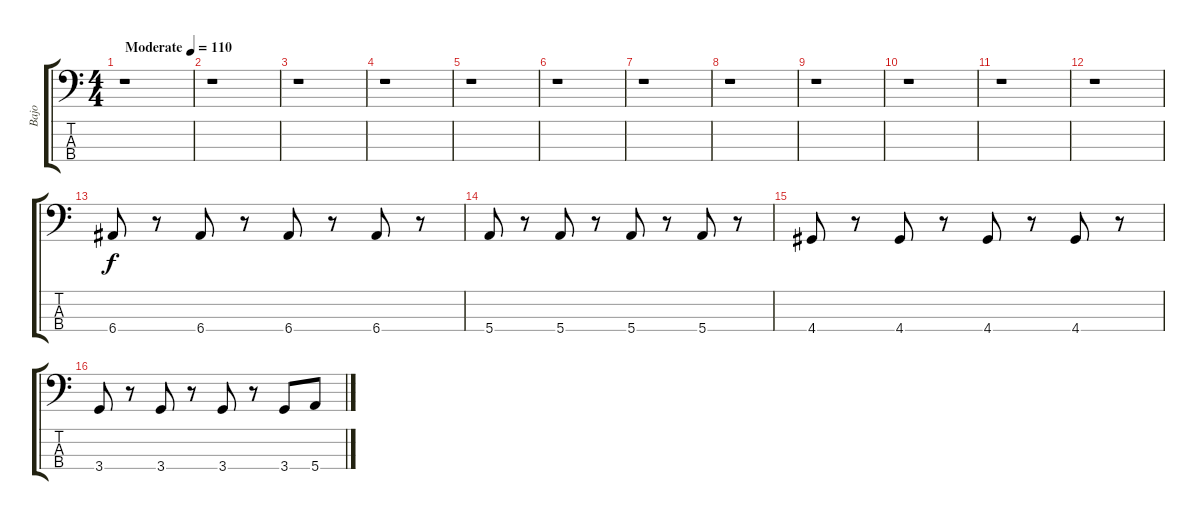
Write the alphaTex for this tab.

\track ("Bajo" "Bajo") {instrument electricbassfinger}
\staff {score tabs}
\tuning (G2 D2 A1 E1) {hide}
\ts (4 4)
\tempo (110 "Moderate")
\clef f4
\ks c
r.1{dy f instrument electricbassfinger} |
r.1 |
r.1 |
r.1 |
r.1 |
r.1 |
r.1 |
r.1 |
r.1 |
r.1 |
r.1 |
r.1 |
6.4.8 r.8 6.4.8 r.8 6.4.8 r.8 6.4.8 r.8 |
5.4.8 r.8 5.4.8 r.8 5.4.8 r.8 5.4.8 r.8 |
4.4.8 r.8 4.4.8 r.8 4.4.8 r.8 4.4.8 r.8 |
3.4.8 r.8 3.4.8 r.8 3.4.8 r.8 3.4.8 5.4.8
